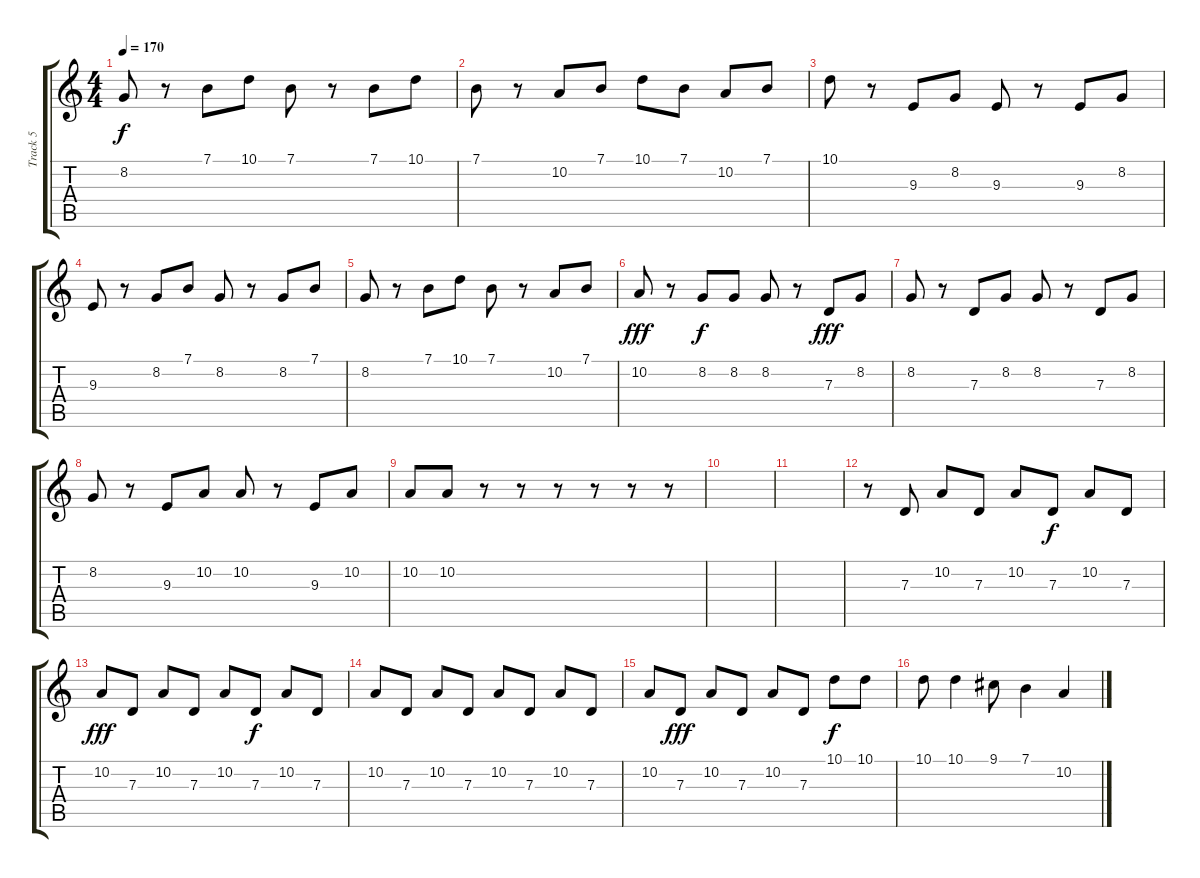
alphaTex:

\track ("Track 5" "Track 5") {instrument lead2sawtooth}
\staff {score tabs}
\tuning (E4 B3 G3 D3 A2 E2) {hide}
\ts (4 4)
\tempo 170
\clef g2
\ks c
8.2.8{dy f} r.8 7.1.8 10.1.8 7.1.8 r.8 7.1.8 10.1.8 |
7.1.8 r.8 10.2.8 7.1.8 10.1.8 7.1.8 10.2.8 7.1.8 |
10.1.8 r.8 9.3.8 8.2.8 9.3.8 r.8 9.3.8 8.2.8 |
9.3.8 r.8 8.2.8 7.1.8 8.2.8 r.8 8.2.8 7.1.8 |
8.2.8 r.8 7.1.8 10.1.8 7.1.8 r.8 10.2.8 7.1.8 |
10.2.8{dy fff} r.8 8.2.8{dy f} 8.2.8 8.2.8 r.8 7.3.8{dy fff} 8.2.8 |
8.2.8 r.8 7.3.8 8.2.8 8.2.8 r.8 7.3.8 8.2.8 |
8.2.8 r.8 9.3.8 10.2.8 10.2.8 r.8 9.3.8 10.2.8 |
10.2.8 10.2.8 r.8 r.8 r.8 r.8 r.8 r.8 |
|
|
r.8 7.3.8 10.2.8 7.3.8 10.2.8 7.3.8{dy f} 10.2.8 7.3.8 |
10.2.8{dy fff} 7.3.8 10.2.8 7.3.8 10.2.8 7.3.8{dy f} 10.2.8 7.3.8 |
10.2.8 7.3.8 10.2.8 7.3.8 10.2.8 7.3.8 10.2.8 7.3.8 |
10.2.8 7.3.8{dy fff} 10.2.8 7.3.8 10.2.8 7.3.8 10.1.8{dy f} 10.1.8 |
10.1.8 10.1.4 9.1.8 7.1.4 10.2.4
